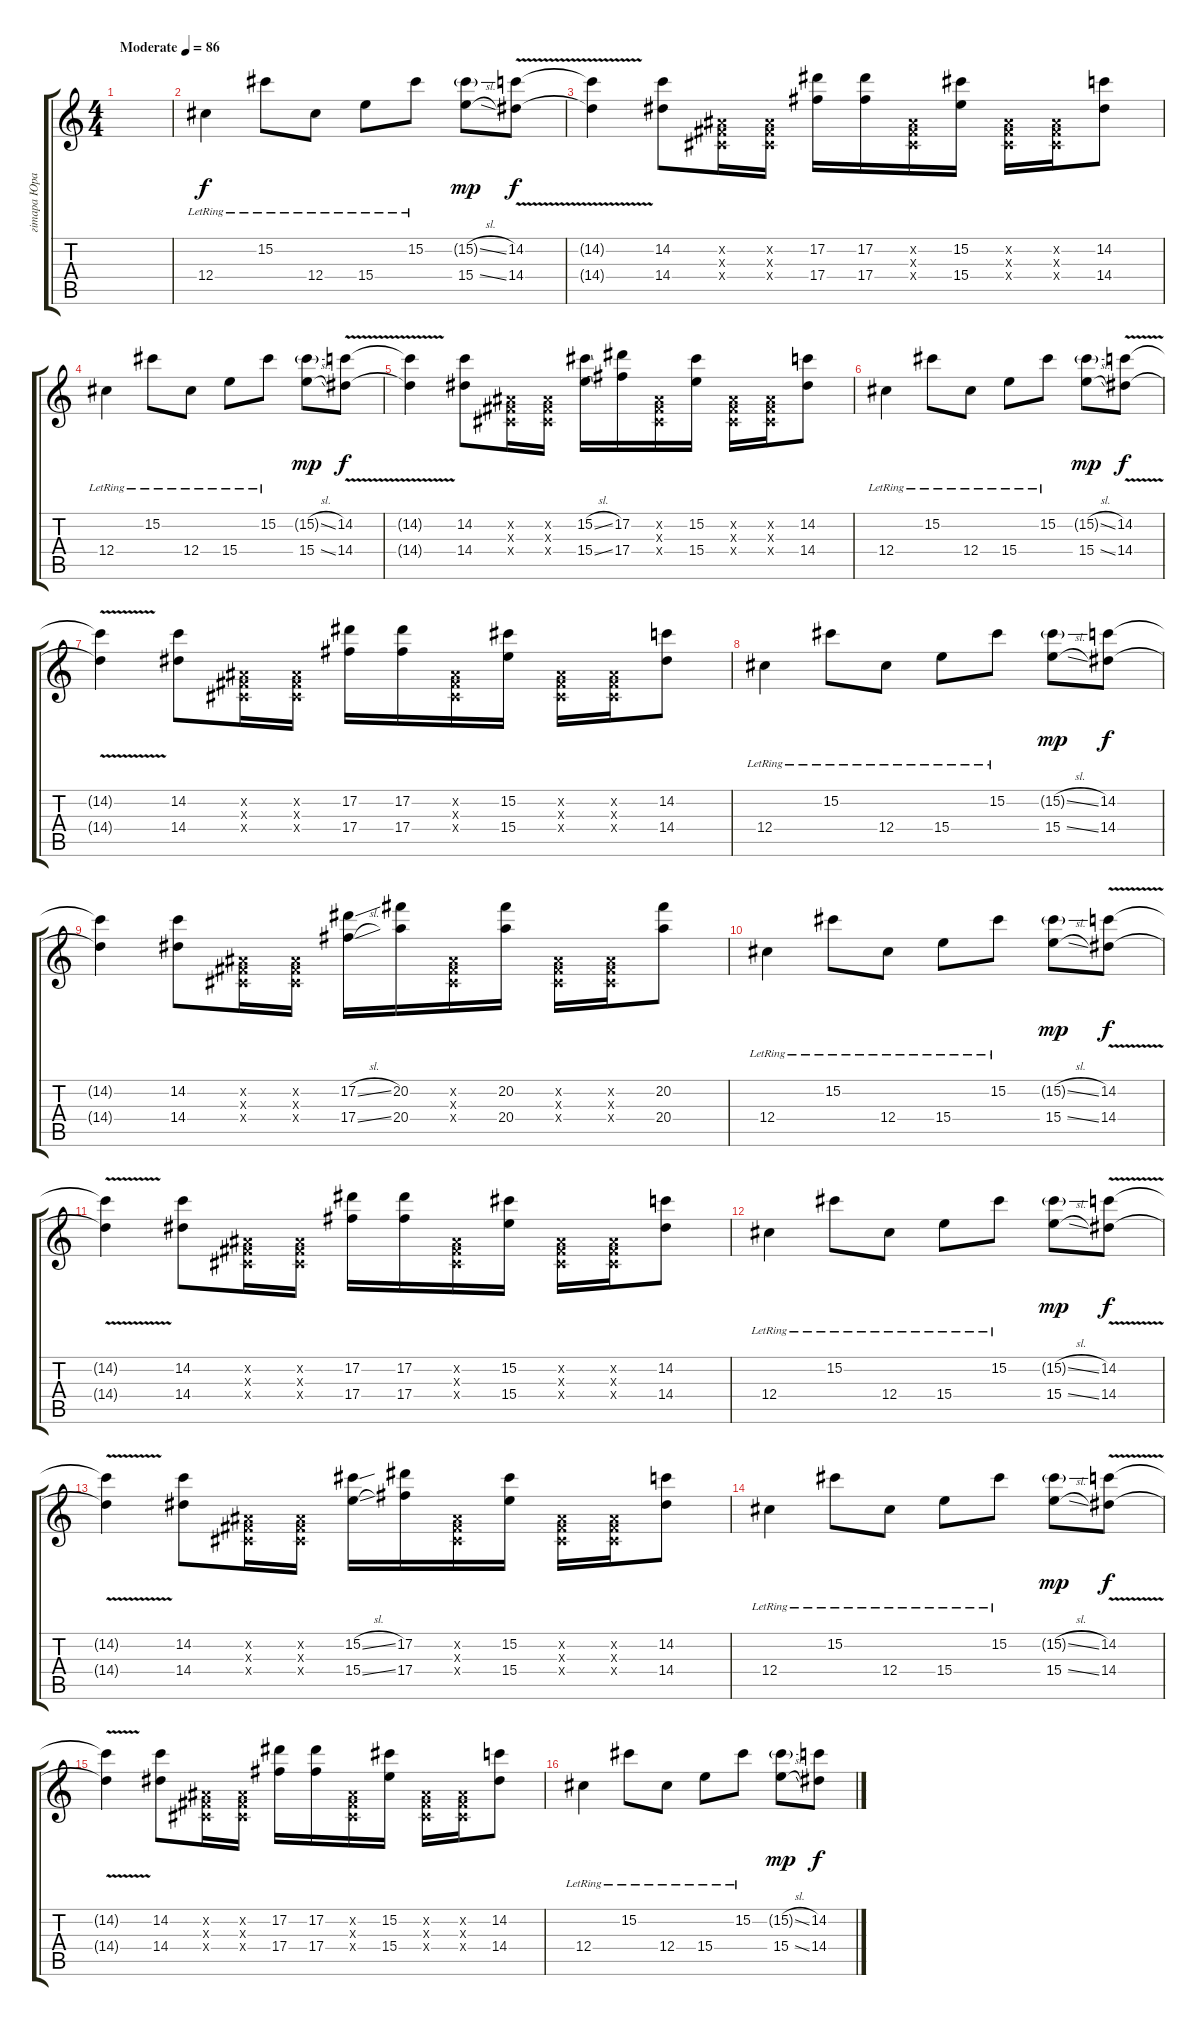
\track ("гiтара Юрась" "гiтара Юра") {instrument overdrivenguitar}
\staff {score tabs}
\tuning (Eb4 Bb3 Gb3 Db3 Ab2 Eb2) {hide}
\ts (4 4)
\tempo (86 "Moderate")
\clef g2
\ks c
|
12.4{lr}.4{instrument electricguitarmuted} 15.2{lr}.8 12.4{lr}.8 15.4{lr}.8 15.2{lr}.8 (15.2{sl g} 15.4{sl}).8{dy mp} (14.2{v} 14.4{v}).8{dy f} |
(14.2{t} 14.4{t}).4 (14.2 14.4).8 (0.2{x} 0.3{x} 0.4{x}).16 (0.2{x} 0.3{x} 0.4{x}).16 (17.2 17.4).16 (17.2 17.4).16 (0.2{x} 0.3{x} 0.4{x}).16 (15.2 15.4).16 (0.2{x} 0.3{x} 0.4{x}).16 (0.2{x} 0.3{x} 0.4{x}).16 (14.2 14.4).8 |
12.4{lr}.4 15.2{lr}.8 12.4{lr}.8 15.4{lr}.8 15.2{lr}.8 (15.2{sl g} 15.4{sl}).8{dy mp} (14.2{v} 14.4{v}).8{dy f} |
(14.2{t} 14.4{t}).4 (14.2 14.4).8 (0.2{x} 0.3{x} 0.4{x}).16 (0.2{x} 0.3{x} 0.4{x}).16 (15.2{sl} 15.4{sl}).16 (17.2 17.4).16 (0.2{x} 0.3{x} 0.4{x}).16 (15.2 15.4).16 (0.2{x} 0.3{x} 0.4{x}).16 (0.2{x} 0.3{x} 0.4{x}).16 (14.2 14.4).8 |
12.4{lr}.4 15.2{lr}.8 12.4{lr}.8 15.4{lr}.8 15.2{lr}.8 (15.2{sl g} 15.4{sl}).8{dy mp} (14.2{v} 14.4{v}).8{dy f} |
(14.2{t} 14.4{t}).4 (14.2 14.4).8 (0.2{x} 0.3{x} 0.4{x}).16 (0.2{x} 0.3{x} 0.4{x}).16 (17.2 17.4).16 (17.2 17.4).16 (0.2{x} 0.3{x} 0.4{x}).16 (15.2 15.4).16 (0.2{x} 0.3{x} 0.4{x}).16 (0.2{x} 0.3{x} 0.4{x}).16 (14.2 14.4).8 |
12.4{lr}.4 15.2{lr}.8 12.4{lr}.8 15.4{lr}.8 15.2{lr}.8 (15.2{sl g} 15.4{sl}).8{dy mp} (14.2 14.4).8{dy f} |
(14.2{t} 14.4{t}).4 (14.2 14.4).8 (0.2{x} 0.3{x} 0.4{x}).16 (0.2{x} 0.3{x} 0.4{x}).16 (17.2{sl} 17.4{sl}).16 (20.2 20.4).16 (0.2{x} 0.3{x} 0.4{x}).16 (20.2 20.4).16 (0.2{x} 0.3{x} 0.4{x}).16 (0.2{x} 0.3{x} 0.4{x}).16 (20.2 20.4).8 |
12.4{lr}.4 15.2{lr}.8 12.4{lr}.8 15.4{lr}.8 15.2{lr}.8 (15.2{sl g} 15.4{sl}).8{dy mp} (14.2{v} 14.4{v}).8{dy f} |
(14.2{t} 14.4{t}).4 (14.2 14.4).8 (0.2{x} 0.3{x} 0.4{x}).16 (0.2{x} 0.3{x} 0.4{x}).16 (17.2 17.4).16 (17.2 17.4).16 (0.2{x} 0.3{x} 0.4{x}).16 (15.2 15.4).16 (0.2{x} 0.3{x} 0.4{x}).16 (0.2{x} 0.3{x} 0.4{x}).16 (14.2 14.4).8 |
12.4{lr}.4 15.2{lr}.8 12.4{lr}.8 15.4{lr}.8 15.2{lr}.8 (15.2{sl g} 15.4{sl}).8{dy mp} (14.2{v} 14.4{v}).8{dy f} |
(14.2{t} 14.4{t}).4 (14.2 14.4).8 (0.2{x} 0.3{x} 0.4{x}).16 (0.2{x} 0.3{x} 0.4{x}).16 (15.2{sl} 15.4{sl}).16 (17.2 17.4).16 (0.2{x} 0.3{x} 0.4{x}).16 (15.2 15.4).16 (0.2{x} 0.3{x} 0.4{x}).16 (0.2{x} 0.3{x} 0.4{x}).16 (14.2 14.4).8 |
12.4{lr}.4 15.2{lr}.8 12.4{lr}.8 15.4{lr}.8 15.2{lr}.8 (15.2{sl g} 15.4{sl}).8{dy mp} (14.2{v} 14.4{v}).8{dy f} |
(14.2{t} 14.4{t}).4 (14.2 14.4).8 (0.2{x} 0.3{x} 0.4{x}).16 (0.2{x} 0.3{x} 0.4{x}).16 (17.2 17.4).16 (17.2 17.4).16 (0.2{x} 0.3{x} 0.4{x}).16 (15.2 15.4).16 (0.2{x} 0.3{x} 0.4{x}).16 (0.2{x} 0.3{x} 0.4{x}).16 (14.2 14.4).8 |
12.4{lr}.4 15.2{lr}.8 12.4{lr}.8 15.4{lr}.8 15.2{lr}.8 (15.2{sl g} 15.4{sl}).8{dy mp} (14.2 14.4).8{dy f}
